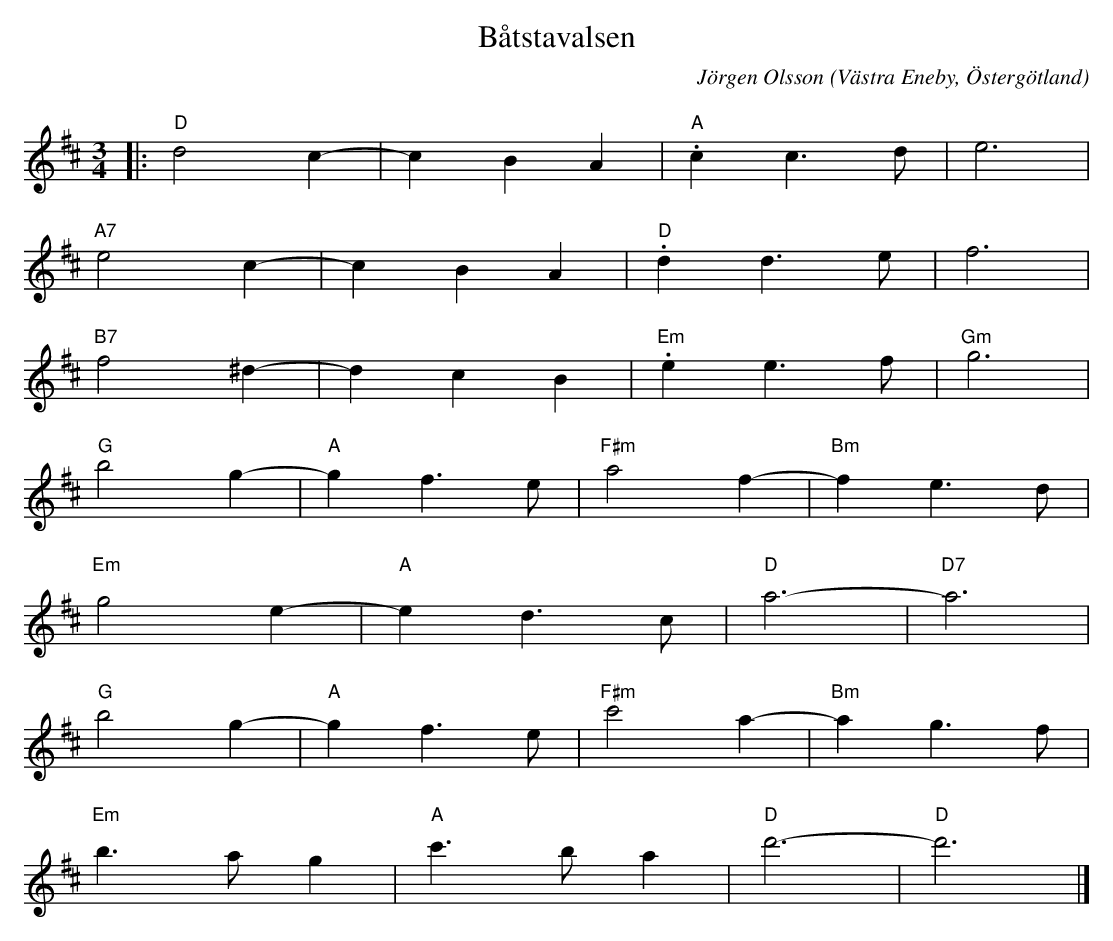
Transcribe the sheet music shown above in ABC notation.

X:1
T:Båtstavalsen
C:Jörgen Olsson
O:Västra Eneby, Östergötland
Q:160
M:3/4
L:1/8
K:D
|:"D" d4 c2-|c2B2A2 |"A" .c2 c3 d|e6 |
"A7" e4 c2-|c2B2A2 |"D" .d2 d3 e|f6 |
"B7" f4 ^d2-|d2c2B2 |"Em" .e2 e3 f|"Gm" g6 |
"G"b4 g2-|"A"g2f3e |"F#m"a4 f2-|"Bm"f2e3d |
 "Em"g4 e2-|"A"e2d3c |"D"a6-|"D7"a6 |
"G"b4 g2-|"A"g2f3e |"F#m"c'4 a2-|"Bm"a2g3f |
 "Em"b3 a g2|"A"c'3 b a2 |"D"d'6-|"D"d'6 |]
